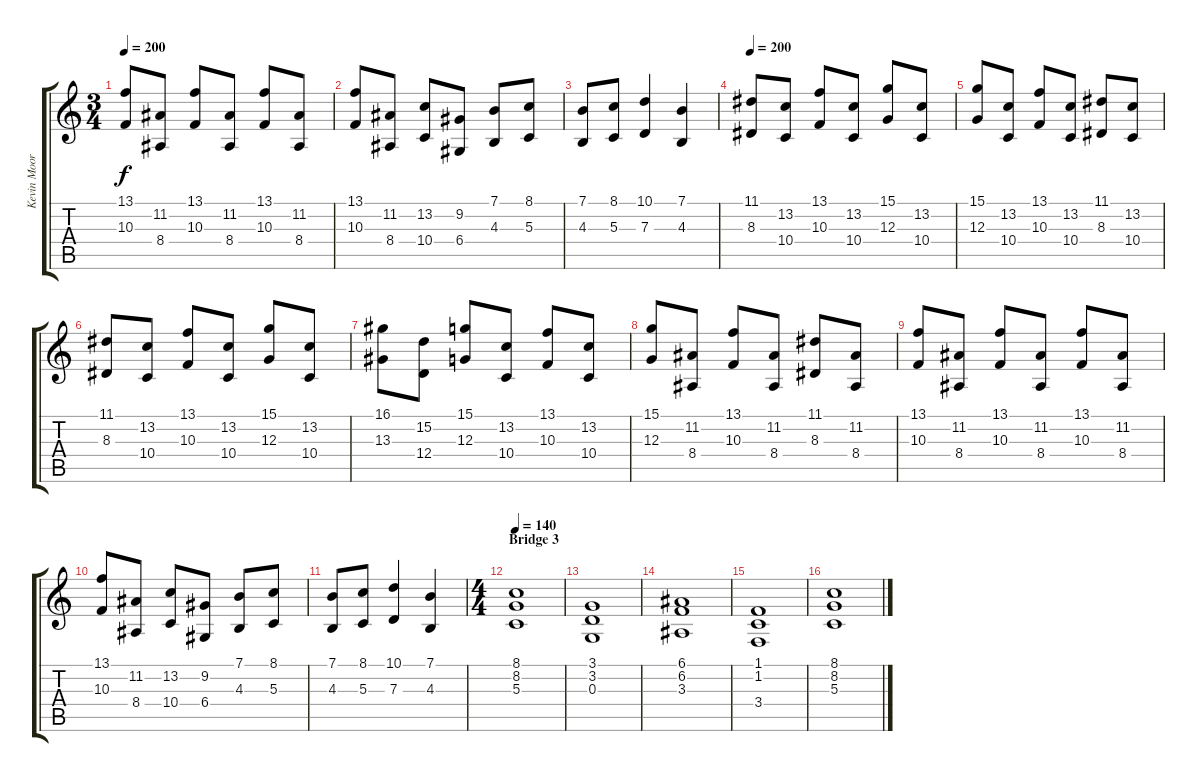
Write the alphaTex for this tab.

\track ("Kevin Moore Lead Keyboard" "Kevin Moor") {instrument lead2sawtooth}
\staff {score tabs}
\tuning (E4 B3 G3 D3 A2 E2) {hide}
\ts (3 4)
\tempo 200
\clef g2
\ks c
(13.1 10.3).8{dy f} (11.2 8.4).8 (13.1 10.3).8 (11.2 8.4).8 (13.1 10.3).8 (11.2 8.4).8 |
(13.1 10.3).8 (11.2 8.4).8 (13.2 10.4).8 (9.2 6.4).8 (7.1 4.3).8 (8.1 5.3).8 |
(7.1 4.3).8 (8.1 5.3).8 (10.1 7.3).4 (7.1 4.3).4 |
\section ("" "")
\tempo 200
(11.1 8.3).8{volume 10 instrument harpsichord} (13.2 10.4).8 (13.1 10.3).8 (13.2 10.4).8 (15.1 12.3).8 (13.2 10.4).8 |
(15.1 12.3).8 (13.2 10.4).8 (13.1 10.3).8 (13.2 10.4).8 (11.1 8.3).8 (13.2 10.4).8 |
(11.1 8.3).8 (13.2 10.4).8 (13.1 10.3).8 (13.2 10.4).8 (15.1 12.3).8 (13.2 10.4).8 |
(16.1 13.3).8 (15.2 12.4).8 (15.1 12.3).8 (13.2 10.4).8 (13.1 10.3).8 (13.2 10.4).8 |
(15.1 12.3).8 (11.2 8.4).8 (13.1 10.3).8 (11.2 8.4).8 (11.1 8.3).8 (11.2 8.4).8 |
(13.1 10.3).8 (11.2 8.4).8 (13.1 10.3).8 (11.2 8.4).8 (13.1 10.3).8 (11.2 8.4).8 |
(13.1 10.3).8 (11.2 8.4).8 (13.2 10.4).8 (9.2 6.4).8 (7.1 4.3).8 (8.1 5.3).8 |
(7.1 4.3).8 (8.1 5.3).8 (10.1 7.3).4 (7.1 4.3).4 |
\ts (4 4)
\section ("" "Bridge 3")
\tempo 140
(8.1 8.2 5.3).1{volume 9 instrument stringensemble1} |
(3.1 3.2 0.3).1 |
(6.1 6.2 3.3).1 |
(1.1 1.2 3.4).1 |
(8.1 8.2 5.3).1
